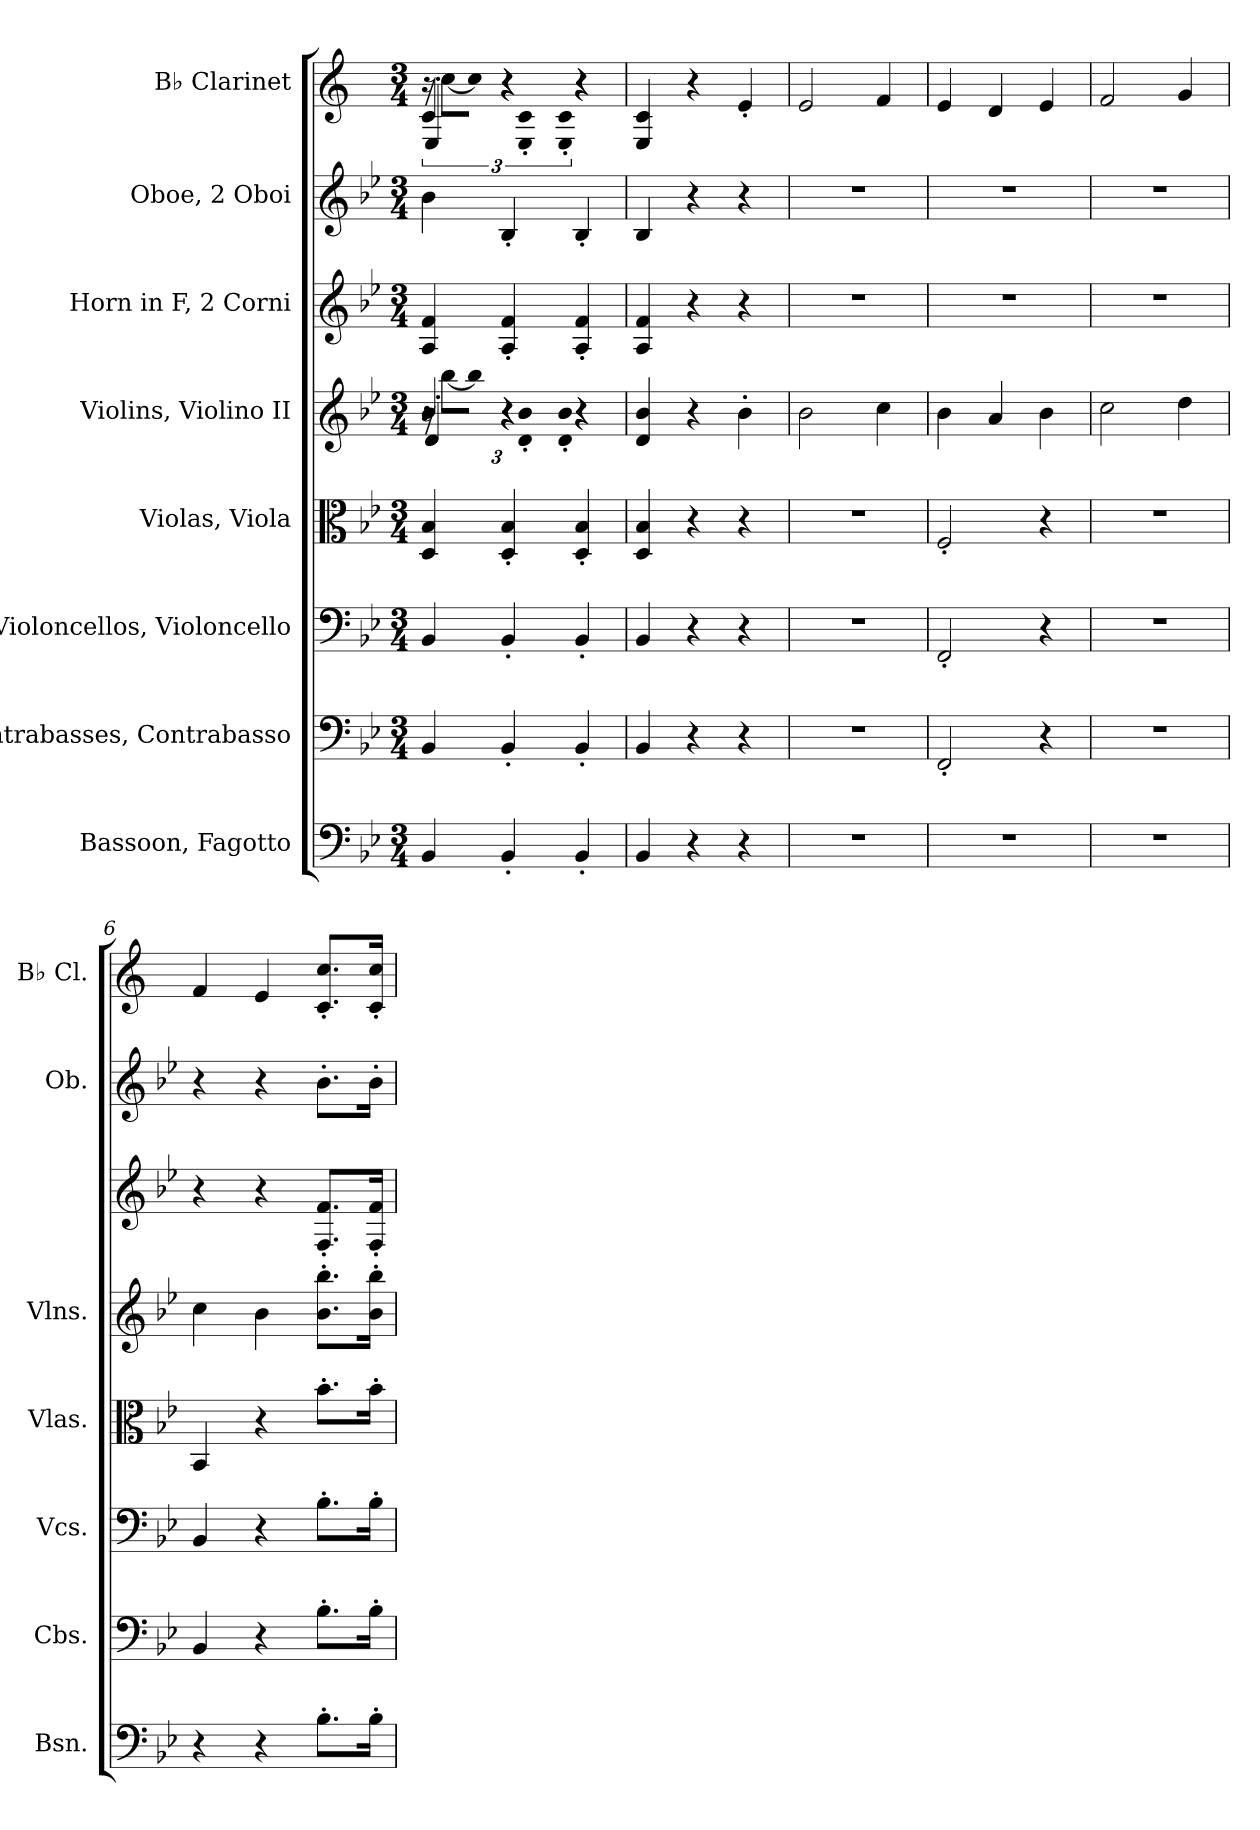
**kern	**kern	**kern	**kern	**kern	**kern	**kern	**kern
*part8	*part7	*part6	*part5	*part4	*part3	*part2	*part1
*staff8	*staff7	*staff6	*staff5	*staff4	*staff3	*staff2	*staff1
*I"Bassoon, Fagotto	*I"Contrabasses, Contrabasso	*I"Violoncellos, Violoncello	*I"Violas, Viola	*I"Violins, Violino II	*I"Horn in F, 2 Corni	*I"Oboe, 2 Oboi	*I"B♭ Clarinet
*I'Bsn.	*I'Cbs.	*I'Vcs.	*I'Vlas.	*I'Vlns.	*	*I'Ob.	*I'B♭ Cl.
*clefF4	*clefF4	*clefF4	*clefC3	*clefG2	*clefG2	*clefG2	*clefG2
*	*ITrd7c12	*	*	*	*ITrd4c7	*	*ITrd1c2
*k[b-e-]	*k[b-e-]	*k[b-e-]	*k[b-e-]	*k[b-e-]	*k[b-e-a-]	*k[b-e-]	*k[b-e-]
*M3/4	*M3/4	*M3/4	*M3/4	*M3/4	*M3/4	*M3/4	*M3/4
*MM80	*MM80	*MM80	*MM80	*MM80	*MM80	*MM80	*MM80
=1	=1	=1	=1	=1	=1	=1	=1
*	*	*	*	*^	*	*	*
*	*	*	*	*	*Xbrackettup	*	*	*
*	*	*	*	*	*^	*	*	*^
*	*	*	*	*	*	*	*	*	*	*^
4BB-/	4BBB-/	4BB-/	4D/ 4B-/	4b-/	24r	4d'/	4D/ 4B-/	4b-\	4B-/	24r	4D'/
.	.	.	.	.	[12bb-\L	.	.	.	.	[12b-\L	.
.	.	.	.	.	8bb-\J]	.	.	.	.	8b-\J]	.
4BB-'/	4BBB-'/	4BB-'/	4D/' 4B-/'	4r	4d\' 4b-\'	4r	4D/' 4B-/'	4B-'/	4r	4D\' 4B-\'	4r
4BB-'/	4BBB-'/	4BB-'/	4D/' 4B-/'	4r	4d\' 4b-\'	4r	4D/' 4B-/'	4B-'/	4r	4D\' 4B-\'	4r
*	*	*	*	*v	*v	*v	*	*	*v	*v	*v
=2	=2	=2	=2	=2	=2	=2	=2
4BB-/	4BBB-/	4BB-/	4D/ 4B-/	4d/ 4b-/	4D/ 4B-/	4B-/	4D/ 4B-/
4r	4r	4r	4r	4r	4r	4r	4r
4r	4r	4r	4r	4b-'\	4r	4r	4d'/
=3	=3	=3	=3	=3	=3	=3	=3
2.r	2.r	2.r	2.r	2b-\	2.r	2.r	2d/
.	.	.	.	4cc\	.	.	4e-/
=4	=4	=4	=4	=4	=4	=4	=4
2.r	2FFF'/	2FF'/	2F'/	4b-\	2.r	2.r	4d/
.	.	.	.	4a/	.	.	4c/
.	4r	4r	4r	4b-\	.	.	4d/
=5	=5	=5	=5	=5	=5	=5	=5
2.r	2.r	2.r	2.r	2cc\	2.r	2.r	2e-/
.	.	.	.	4dd\	.	.	4f/
=6	=6	=6	=6	=6	=6	=6	=6
4r	4BBB-/	4BB-/	4BB-/	4cc\	4r	4r	4e-/
4r	4r	4r	4r	4b-\	4r	4r	4d/
8.B-'\L	8.BB-'\L	8.B-'\L	8.b-'\L	8.b-'\ 8.bb-'\L	8.BB-'/ 8.B-'/L	8.b-'\L	8.B-/' 8.b-/'L
16B-'\Jk	16BB-'\Jk	16B-'\Jk	16b-'\Jk	16b-'\ 16bb-'\Jk	16BB-'/ 16B-'/Jk	16b-'\Jk	16B-/' 16b-/'Jk
=	=	=	=	=	=	=	=
*-	*-	*-	*-	*-	*-	*-	*-
